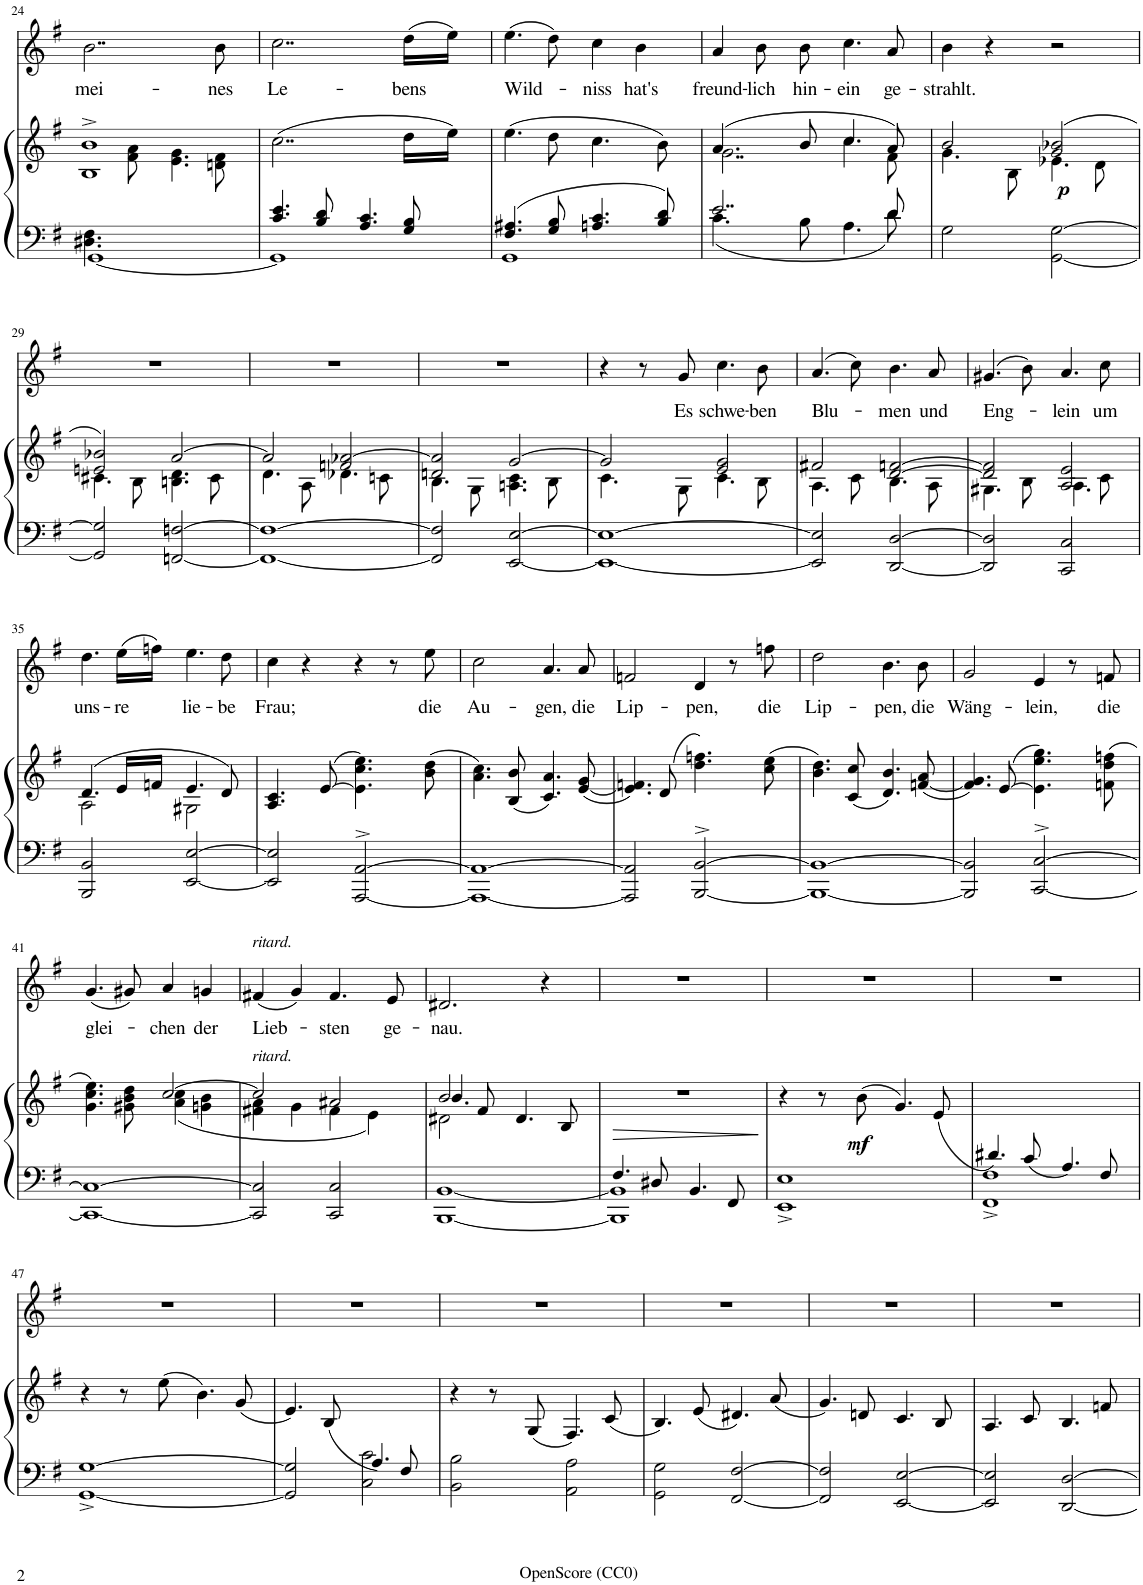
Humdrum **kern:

**kern	**kern	**dynam	**kern	**text
*part2	*part2	*part2	*part1	*part1
*staff3	*staff2	*staff2/3	*staff1	*staff1
*I"Piano	*	*	*I"Voice	*
*I'Pno	*	*	*	*
!!LO:PB:g=z
*clefF4	*clefG2	*	*clefG2	*
*k[f#]	*k[f#]	*	*k[f#]	*
*M2/2	*M2/2	*	*M2/2	*
*met(c|)	*met(c|)	*	*met(c|)	*
=24	=24	=24	=24	=24
*^	*^	*	*	*
!	!	!	!	!	!	!LO:LY:b
4.D#X\ 4.F#\	[1GG	1B^> 1b^>	4.ryy	.	2..b\	mei-
2ryy	.	.	8f#\ 8a\	.	.	.
.	.	.	4.e\ 4.g\	.	.	.
!	!	!	!	!	!	!LO:LY:b
8ryy	.	.	8dn\ 8f#\	.	8b\	-nes
=25	=25	=25	=25	=25	=25	=25
!	!	!	!	!	!	!LO:LY:b
*	*	*v	*v	*	*	*
4.c/ 4.e/	1GG]	(2..cc\	.	2..cc\	Le-
8B/ 8d/	.	.	.	.	.
4.A/ 4.c/	.	.	.	.	.
!	!	!	!	!	!LO:LY:b
8G/ 8B/	.	16dd\LL	.	(16dd\LL	-bens
.	.	16ee\JJ)	.	16ee\JJ)	.
=26	=26	=26	=26	=26	=26
!	!	!	!	!	!LO:LY:b
4.F#/ 4.A#X/	1GG	(4.ee\	.	(4.ee\	Wild-
8G/ 8B/	.	8dd\	.	8dd\)	.
!	!	!	!	!	!LO:LY:b
4.An/ 4.c/	.	4.cc\	.	4cc\	-niss
!	!	!	!	!	!LO:LY:b
.	.	.	.	4b\	hat's
8B/ 8d/	.	8b\)	.	.	.
=27	=27	=27	=27	=27	=27
*	*	*^	*	*	*
*	*	*	*^	*	*	*
!	!	!	!	!	!	!	!LO:LY:b
2..e/	4.c\	(4.a/	2..g\	2ryy	.	4a/	freund-
!	!	!	!	!	!	!	!LO:LY:b
.	.	.	.	.	.	8b\	-lich
!	!	!	!	!	!	!	!LO:LY:b
.	8B\	8b/	.	.	.	8b\	hin-
!	!	!	!	!	!	!	!LO:LY:b
.	4.A\	4.cc/	.	4.cc\	.	4.cc\	-ein
!	!	!	!	!	!	!	!LO:LY:b
8d/	8d\	8a/)	8f#\	8ryy	.	8a/	ge-
=28	=28	=28	=28	=28	=28	=28	=28
!	!	!	!	!	!	!	!LO:LY:b
*v	*v	*	*	*	*	*	*
*	*	*v	*v	*	*	*
2G\	2b/	4.g\	.	4b\	-strahlt.
.	.	.	.	4r	.
.	.	8B\	.	.	.
!	!	!	!LO:DY:b	!	!
[2GG\ [2G\	(2g/ 2b-X/	4.e-X\	p	2r	.
.	.	8d\	.	.	.
!!LO:LB:g=z
=29	=29	=29	=29	=29	=29
2GG/] 2G/]	2en/ 2b-X/)	4.c#X\	.	1r	.
.	.	8B\	.	.	.
[2FFn/ [2Fn/	[2a/	4.Bn\ 4.d\	.	.	.
.	.	8c#\	.	.	.
=30	=30	=30	=30	=30	=30
1FF_ 1F_	2a/]	4.d\	.	1r	.
.	.	8A\	.	.	.
.	2fn/ [2a-X/	4.d-X\	.	.	.
.	.	8cn\	.	.	.
=31	=31	=31	=31	=31	=31
2FF/] 2F/]	2dn/ 2a-/]	4.B\	.	1r	.
.	.	8G\	.	.	.
[2EE/ [2E/	[2g/	4.An\ 4.c\	.	.	.
.	.	8B\	.	.	.
=32	=32	=32	=32	=32	=32
1EE_ 1E_	2g/]	4.c\	.	4r	.
.	.	.	.	8r	.
!	!	!	!	!	!LO:LY:b
.	.	8G\	.	8g/	Es
!	!	!	!	!	!LO:LY:b
.	2e/ 2g/	4.c\	.	4.cc\	schwe-
!	!	!	!	!	!LO:LY:b
.	.	8B\	.	8b\	-ben
=33	=33	=33	=33	=33	=33
!	!	!	!	!	!LO:LY:b
2EE/] 2E/]	2f#X/	4.A\	.	(4.a/	Blu-
.	.	8c\	.	8cc\)	.
!	!	!	!	!	!LO:LY:b
[2DD/ [2D/	[2d/ [2fn/	4.B\	.	4.b\	-men
!	!	!	!	!	!LO:LY:b
.	.	8A\	.	8a/	und
=34	=34	=34	=34	=34	=34
!	!	!	!	!	!LO:LY:b
2DD/] 2D/]	2d/] 2f/]	4.G#X\	.	(4.g#X/	Eng-
.	.	8B\	.	8b\)	.
!	!	!	!	!	!LO:LY:b
2CC/ 2C/	2A/ 2e/	4.A\	.	4.a/	-lein
!	!	!	!	!	!LO:LY:b
.	.	8c\	.	8cc\	um
!!LO:LB:g=z
=35	=35	=35	=35	=35	=35
!	!	!	!	!	!LO:LY:b
2BBB/ 2BB/	(4.d/	2A\	.	4.dd\	uns-
!	!	!	!	!	!LO:LY:b
.	16e/LL	.	.	(16ee\LL	-re
.	16fn/JJ	.	.	16ffn\JJ)	.
!	!	!	!	!	!LO:LY:b
[2EE/ [2E/	4.e/	2G#X\	.	4.ee\	lie-
!	!	!	!	!	!LO:LY:b
.	8d/)	.	.	8dd\	-be
*	*v	*v	*	*	*
=36	=36	=36	=36	=36
!	!	!	!	!LO:LY:b
2EE/] 2E/]	4.A/ 4.c/	.	4cc\	Frau;
.	.	.	4r	.
.	([8e/	.	.	.
[2AAA/^> [2AA/^>	4.e\] 4.cc\ 4.ee\)	.	4r	.
.	.	.	8r	.
!	!	!	!	!LO:LY:b
.	(8b\ 8dd\	.	8ee\	die
=37	=37	=37	=37	=37
!	!	!	!	!LO:LY:b
1AAA_ 1AA_	4.a\ 4.cc\)	.	2cc\	Au-
.	(8B/ 8b/	.	.	.
!	!	!	!	!LO:LY:b
.	4.c/ 4.a/)	.	4.a/	-gen,
!	!	!	!	!LO:LY:b
.	([8e/ 8g/	.	8a/	die
=38	=38	=38	=38	=38
!	!	!	!	!LO:LY:b
2AAA/] 2AA/]	4.e/] 4.fn/)	.	2fn/	Lip-
.	(8d/	.	.	.
!	!	!	!	!LO:LY:b
[2BBB/^> [2BB/^>	4.dd\ 4.ffn\)	.	4d/	-pen,
.	.	.	8r	.
!	!	!	!	!LO:LY:b
.	(8cc\ 8ee\	.	8ffn\	die
=39	=39	=39	=39	=39
!	!	!	!	!LO:LY:b
1BBB_ 1BB_	4.b\ 4.dd\)	.	2dd\	Lip-
.	(8c/ 8cc/	.	.	.
!	!	!	!	!LO:LY:b
.	4.d/ 4.b/)	.	4.b\	-pen,
!	!	!	!	!LO:LY:b
.	([8fn/ 8a/	.	8b\	die
=40	=40	=40	=40	=40
!	!	!	!	!LO:LY:b
2BBB/] 2BB/]	4.f/] 4.g/)	.	2g/	Wäng-
.	([8e/	.	.	.
!	!	!	!	!LO:LY:b
[2CC/^> [2C/^>	4.e\] 4.ee\ 4.gg\)	.	4e/	-lein,
.	.	.	8r	.
!	!	!	!	!LO:LY:b
.	(8fn\ 8dd\ 8ffn\	.	8fn/	die
!!LO:LB:g=z
=41	=41	=41	=41	=41
*	*^	*	*	*
!	!	!	!	!	!LO:LY:b
1CC_ 1C_	4.g\ 4.cc\ 4.ee\)	2ryy	.	(4.g/	glei-
.	8g#X\ 8b\ 8dd\	.	.	8g#X/)	.
!	!	!	!	!	!LO:LY:b
.	[2cc/	(4a\ 4cc\	.	4a/	-chen
!	!	!	!	!	!LO:LY:b
.	.	4gn\ 4b\	.	4gn/	der
=42	=42	=42	=42	=42	=42
!	!	!	!	!LO:TX:a:i:t=ritard.	!
!	!LO:TX:a:i:t=ritard.	!	!	!	!
!	!	!	!	!	!LO:LY:b
2CC/] 2C/]	2cc/]	4f#X\ 4a\	.	(4f#X/	Lieb-
.	.	4g\	.	4g/)	.
!	!	!	!	!	!LO:LY:b
2CC/ 2C/	2a#X/	4f#\	.	4.f#/	-sten
.	.	4e\)	.	.	.
!	!	!	!	!	!LO:LY:b
.	.	.	.	8e/	ge-
=43	=43	=43	=43	=43	=43
*	*	*^	*	*	*
!	!	!	!	!	!	!LO:LY:b
[1BBB [1BB	2b/	2d#X\	4.b/	.	2.d#X/	-nau.
.	.	.	8f#/	.	.	.
.	4.d#/	2ryy	2ryy	.	.	.
.	.	.	.	.	4r	.
.	8B/	.	.	.	.	.
*	*v	*v	*v	*	*	*
=44	=44	=44	=44	=44
*^	*	*	*	*
!	!	!	!LO:HP:b	!	!
4.F#/	1BBB] 1BB]	1r	>	1r	.
8D#X/	.	.	.	.	.
4.BB/	.	.	.	.	.
8FF#/	.	.	.	.	.
*v	*v	*	*	*	*
.	.	]	.	.
=45	=45	=45	=45	=45
1EE^ 1E^	4r	.	1r	.
.	8r	.	.	.
!	!	!LO:DY:b	!	!
.	(8b\	mf	.	.
.	4.g/)	.	.	.
.	(8e/	.	.	.
=46	=46	=46	=46	=46
*^	*	*	*	*
4.d#X/)	1FF#^ 1F#^	1ryy	.	1r	.
8c/	.	.	.	.	.
4.A/	.	.	.	.	.
8F#/	.	.	.	.	.
*v	*v	*	*	*	*
!!LO:LB:g=z
=47	=47	=47	=47	=47
[1GG^ [1G^	4r	.	1r	.
.	8r	.	.	.
.	(8ee\	.	.	.
.	4.b\)	.	.	.
.	(8g/	.	.	.
=48	=48	=48	=48	=48
*^	*	*	*	*
2ryy	2GG/] 2G/]	4.e/)	.	1r	.
.	.	(8B/	.	.	.
4.A/)	2C\ 2c\	2ryy	.	.	.
8F#/	.	.	.	.	.
*v	*v	*	*	*	*
=49	=49	=49	=49	=49
2BB\ 2B\	4r	.	1r	.
.	8r	.	.	.
.	(8G/	.	.	.
2AA\ 2A\	4.F#/)	.	.	.
.	(8c/	.	.	.
=50	=50	=50	=50	=50
2GG\ 2G\	4.B/)	.	1r	.
.	(8e/	.	.	.
[2FF#/ [2F#/	4.d#X/)	.	.	.
.	(8a/	.	.	.
=51	=51	=51	=51	=51
2FF#/] 2F#/]	4.g/)	.	1r	.
.	8dn/	.	.	.
[2EE/ [2E/	4.c/	.	.	.
.	8B/	.	.	.
=52	=52	=52	=52	=52
2EE/] 2E/]	4.A/	.	1r	.
.	8c/	.	.	.
[2DD/ [2D/	4.B/	.	.	.
.	8fn/	.	.	.
=	=	=	=	=
*-	*-	*-	*-	*-
